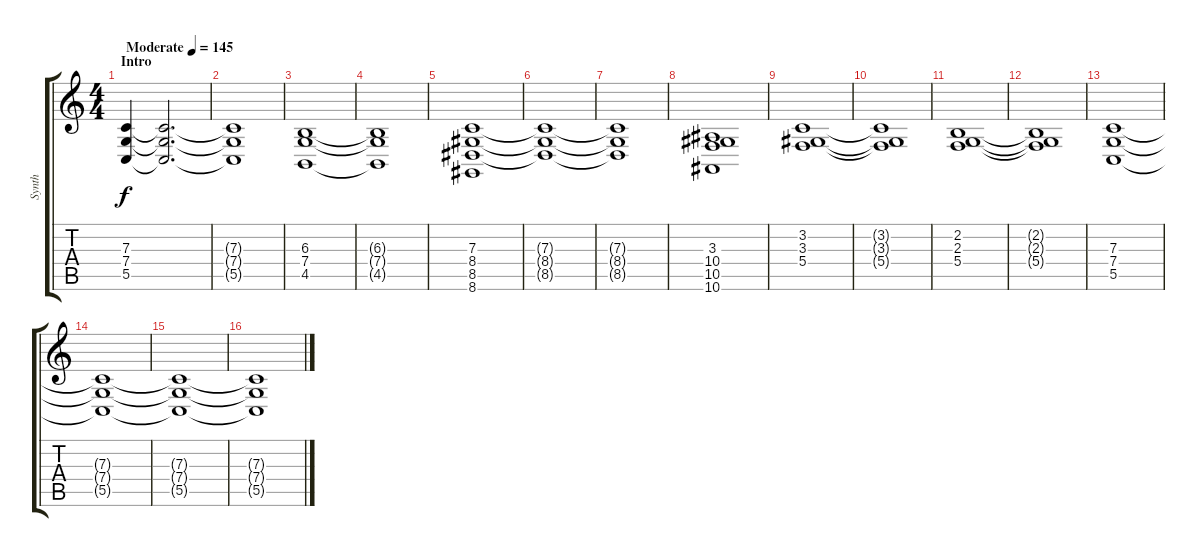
\track ("Synth" "Synth") {instrument stringensemble1}
\staff {score tabs}
\tuning (D4 A3 F3 C3 G2 C2) {hide}
\ts (4 4)
\section ("" "Intro")
\tempo (145 "Moderate")
\clef g2
\ks c
(7.3 7.4 5.5).4{dy f volume 6 instrument stringensemble1} (7.3{t} 7.4{t} 5.5{t}).2{d volume 8} |
(7.3{t} 7.4{t} 5.5{t}).1 |
(6.3 7.4 4.5).1 |
(6.3{t} 7.4{t} 4.5{t}).1 |
(7.3 8.4 8.5 8.6).1{volume 10} |
(7.3{t} 8.4{t} 8.5{t}).1 |
(7.3{t} 8.4{t} 8.5{t}).1 |
(3.3 10.4 10.5 10.6).1 |
(3.2 3.3 5.4).1{volume 12} |
(3.2{t} 3.3{t} 5.4{t}).1 |
(2.2 2.3 5.4).1 |
(2.2{t} 2.3{t} 5.4{t}).1 |
(7.3 7.4 5.5).1 |
(7.3{t} 7.4{t} 5.5{t}).1 |
(7.3{t} 7.4{t} 5.5{t}).1 |
(7.3{t} 7.4{t} 5.5{t}).1
